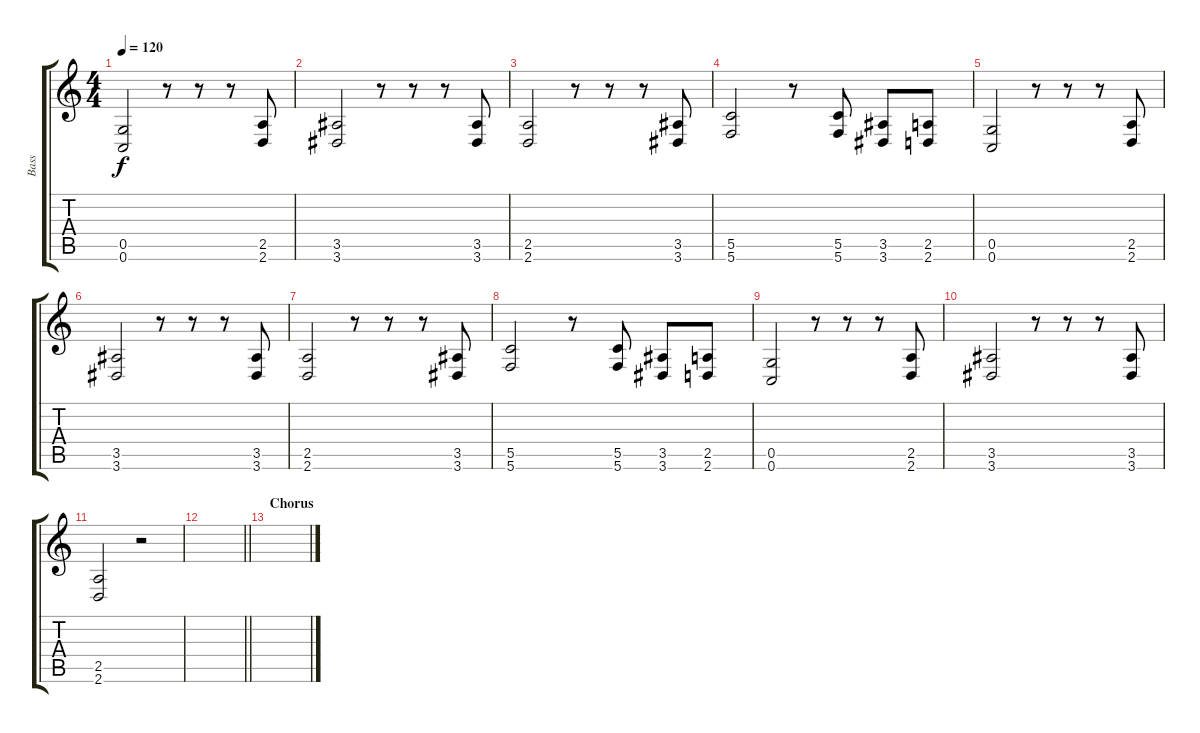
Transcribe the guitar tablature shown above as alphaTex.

\track ("Bass" "Bass") {instrument distortionguitar}
\staff {score tabs}
\tuning (D4 A3 F3 C3 G2 C2) {hide}
\ts (4 4)
\tempo 120
\clef g2
\ks c
(0.5 0.6).2{dy f} r.8 r.8 r.8 (2.5 2.6).8 |
(3.5 3.6).2 r.8 r.8 r.8 (3.5 3.6).8 |
(2.5 2.6).2 r.8 r.8 r.8 (3.5 3.6).8 |
(5.5 5.6).2 r.8 (5.5 5.6).8 (3.5 3.6).8 (2.5 2.6).8 |
(0.5 0.6).2 r.8 r.8 r.8 (2.5 2.6).8 |
(3.5 3.6).2 r.8 r.8 r.8 (3.5 3.6).8 |
(2.5 2.6).2 r.8 r.8 r.8 (3.5 3.6).8 |
(5.5 5.6).2 r.8 (5.5 5.6).8 (3.5 3.6).8 (2.5 2.6).8 |
(0.5 0.6).2 r.8 r.8 r.8 (2.5 2.6).8 |
(3.5 3.6).2 r.8 r.8 r.8 (3.5 3.6).8 |
(2.5 2.6).2 r.2 |
\barLineRight lightlight
|
\section ("" "Chorus")
